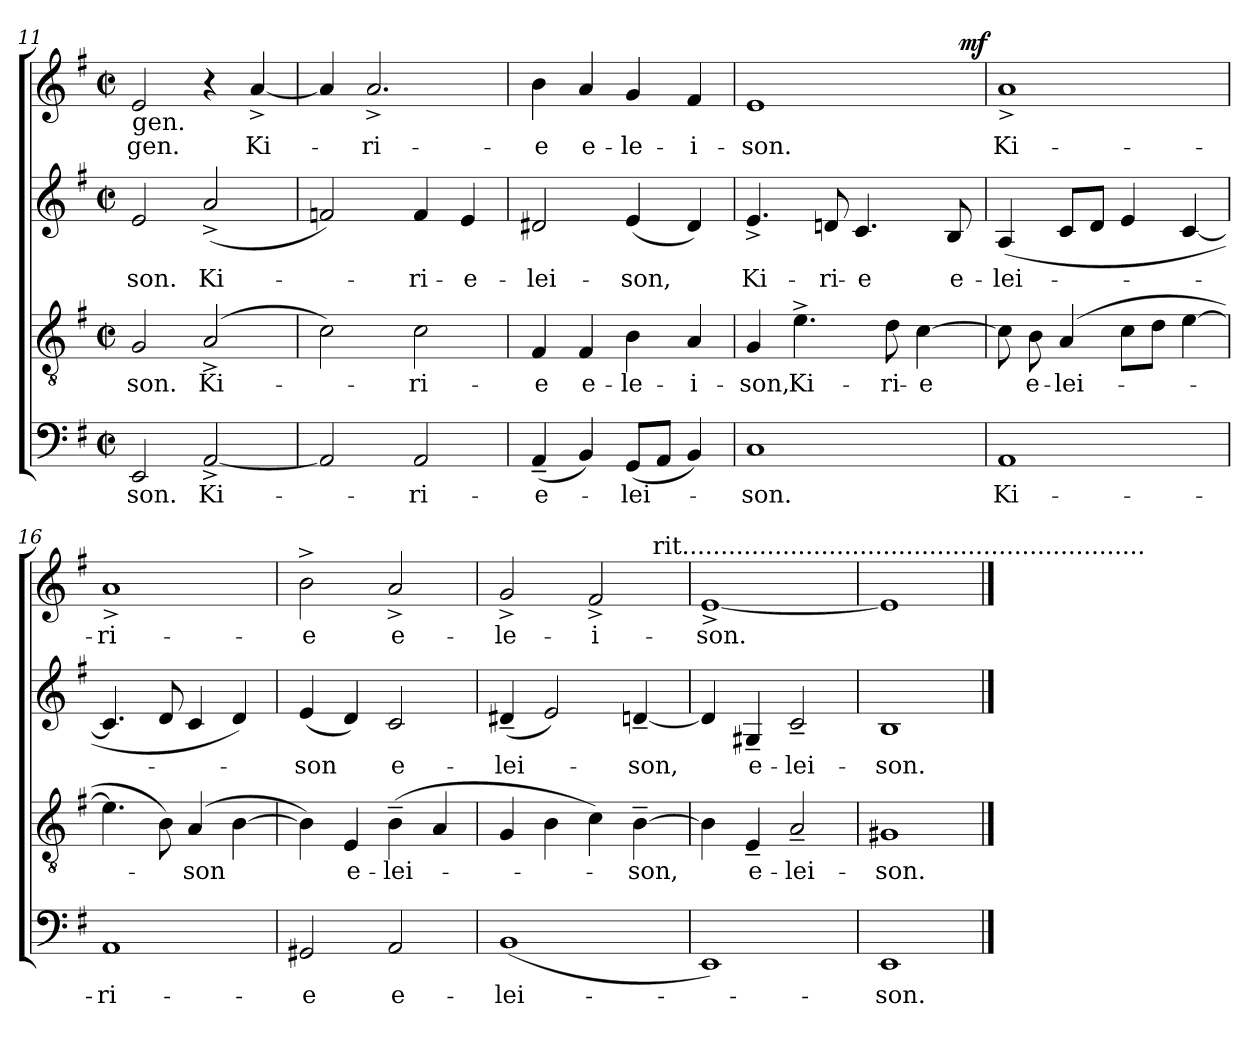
**kern	**text	**kern	**text	**kern	**text	**kern	**text	**dynam
*part4	*part4	*part3	*part3	*part2	*part2	*part1	*part1	*part1
*staff4	*staff4	*staff3	*staff3	*staff2	*staff2	*staff1	*staff1	*staff1
!!LO:LB:g=z
*clefF4	*	*clefGv2	*	*clefG2	*	*clefG2	*	*
*k[f#]	*	*k[f#]	*	*k[f#]	*	*k[f#]	*	*
*G:	*	*G:	*	*G:	*	*G:	*	*
*M2/2	*	*M2/2	*	*M2/2	*	*M2/2	*	*
*met(c|)	*	*met(c|)	*	*met(c|)	*	*met(c|)	*	*
=11	=11	=11	=11	=11	=11	=11	=11	=11
!	!	!	!	!	!	!LO:TX:b:t=gen.	!	!
!	!LO:LY:b	!	!LO:LY:b	!	!LO:LY:b	!	!LO:LY:b	!
2EE/	-son.	2G/	-son.	2e/	-son.	2e/	-gen.	.
!	!LO:LY:b	!	!LO:LY:b	!	!LO:LY:b	!	!	!
[<2AA^</	Ki-	(2A^</	Ki-	(<2a^</	Ki-	4r	.	.
!	!	!	!	!	!	!	!LO:LY:b	!
.	.	.	.	.	.	[<4a^</	Ki-	.
=12	=12	=12	=12	=12	=12	=12	=12	=12
2AA/]	.	2c\)	.	2fn/)	.	4a/]	.	.
!	!	!	!	!	!	!	!LO:LY:b	!
.	.	.	.	.	.	2.a^</	-ri-	.
!	!LO:LY:b	!	!LO:LY:b	!	!LO:LY:b	!	!	!
2AA/	-ri-	2c\	-ri-	4f/	-ri-	.	.	.
!	!	!	!	!	!LO:LY:b	!	!	!
.	.	.	.	4e/	-e-	.	.	.
=13	=13	=13	=13	=13	=13	=13	=13	=13
!	!LO:LY:b	!	!LO:LY:b	!	!LO:LY:b	!	!LO:LY:b	!
(<4AA~</	-e-	4F#/	-e	2d#X/	-lei-	4b\	-e	.
!	!	!	!LO:LY:b	!	!	!	!LO:LY:b	!
4BB/)	.	4F#/	e-	.	.	4a/	e-	.
!	!LO:LY:b	!	!LO:LY:b	!	!LO:LY:b	!	!LO:LY:b	!
(<8GG/L	-lei-	4B\	-le-	(<4e/	-son,	4g/	-le-	.
8AA/J	.	.	.	.	.	.	.	.
!	!	!	!LO:LY:b	!	!	!	!LO:LY:b	!
4BB/)	.	4A/	-i-	4d#/)	.	4f#/	-i-	.
=14	=14	=14	=14	=14	=14	=14	=14	=14
!	!LO:LY:b	!	!LO:LY:b	!	!LO:LY:b	!	!LO:LY:b	!
*	*	*	*	*	*	*^	*	*
1C	-son.	4G/	-son,	4.e^</	Ki-	1e	2ryy	-son.	.
!	!	!	!LO:LY:b	!	!	!	!	!	!
.	.	4.e^>\	Ki-	.	.	.	.	.	.
!	!	!	!	!	!LO:LY:b	!	!	!	!
.	.	.	.	8dn/	-ri-	.	.	.	.
!	!	!	!	!	!LO:LY:b	!	!	!	!
.	.	.	.	4.c/	-e	.	4ryy	.	.
!	!	!	!LO:LY:b	!	!	!	!	!	!
.	.	8d\	-ri-	.	.	.	.	.	.
!	!	!	!LO:LY:b	!	!	!	!	!	!
.	.	[>4c\	-e	.	.	.	8ryy	.	.
!	!	!	!	!	!LO:LY:b	!	!	!	!
.	.	.	.	8B/	e-	.	32ryy	.	.
!	!	!	!	!	!	!	!	!	!LO:DY:a
.	.	.	.	.	.	.	16.ryy	.	mf
=15	=15	=15	=15	=15	=15	=15	=15	=15	=15
!	!LO:LY:b	!	!	!	!LO:LY:b	!	!	!LO:LY:b	!
*	*	*	*	*	*	*v	*v	*	*
1AA	Ki-	8c\]	.	(<4A/	-lei-	1a^<	Ki-	.
!	!	!	!LO:LY:b	!	!	!	!	!
.	.	8B\	e-	.	.	.	.	.
!	!	!	!LO:LY:b	!	!	!	!	!
.	.	(4A/	-lei-	8c/L	.	.	.	.
.	.	.	.	8d/J	.	.	.	.
.	.	8c\L	.	4e/	.	.	.	.
.	.	8d\J	.	.	.	.	.	.
.	.	[<4e\	.	[<4c/	.	.	.	.
!!LO:LB:g=z
=16	=16	=16	=16	=16	=16	=16	=16	=16
!	!LO:LY:b	!	!	!	!	!	!LO:LY:b	!
1AA	-ri-	4.e\]	.	4.c/]	.	1a^<	-ri-	.
.	.	8B\)	.	8d/	.	.	.	.
!	!	!	!LO:LY:b	!	!	!	!	!
.	.	(4A/	-son	4c/	.	.	.	.
.	.	[>4B\	.	4d/)	.	.	.	.
=17	=17	=17	=17	=17	=17	=17	=17	=17
!	!LO:LY:b	!	!	!	!LO:LY:b	!	!LO:LY:b	!
2GG#X/	-e	4B\])	.	(<4e/	-son	2b^>\	-e	.
!	!	!	!LO:LY:b	!	!	!	!	!
.	.	4E/	e-	4d/)	.	.	.	.
!	!LO:LY:b	!	!LO:LY:b	!	!LO:LY:b	!	!LO:LY:b	!
2AA/	e-	(>4B~>\	-lei-	2c/	e-	2a^</	e-	.
.	.	4A/	.	.	.	.	.	.
=18	=18	=18	=18	=18	=18	=18	=18	=18
!	!LO:LY:b	!	!	!	!LO:LY:b	!	!LO:LY:b	!
*	*	*	*	*	*	*^	*	*
(<1BB	-lei-	4G/	.	(<4d#X~</	-lei-	2g^</	2ryy	-le-	.
.	.	4B\	.	2e/)	.	.	.	.	.
!	!	!	!	!	!	!	!	!LO:LY:b	!
.	.	4c\)	.	.	.	2f#^</	4ryy	-i-	.
!	!	!	!LO:LY:b	!	!LO:LY:b	!	!	!	!
.	.	[>4B~>\	-son,	[<4dn~</	-son,	.	16ryy	.	.
!	!	!	!	!	!	!	!LO:TX:a:t=rit............................................................	!	!
.	.	.	.	.	.	.	8.ryy	.	.
=19	=19	=19	=19	=19	=19	=19	=19	=19	=19
!	!	!	!	!	!	!	!	!LO:LY:b	!
*	*	*	*	*	*	*v	*v	*	*
1EE)	.	4B\]	.	4d/]	.	[<1e^<	-son.	.
!	!	!	!LO:LY:b	!	!LO:LY:b	!	!	!
.	.	4E~</	e-	4G#X~</	e-	.	.	.
!	!	!	!LO:LY:b	!	!LO:LY:b	!	!	!
.	.	2A~</	-lei-	2c~</	-lei-	.	.	.
=20	=20	=20	=20	=20	=20	=20	=20	=20
!	!LO:LY:b	!	!LO:LY:b	!	!LO:LY:b	!	!	!
1EE	-son.	1G#X	-son.	1B	-son.	1e]	.	.
==	==	==	==	==	==	==	==	==
*-	*-	*-	*-	*-	*-	*-	*-	*-
